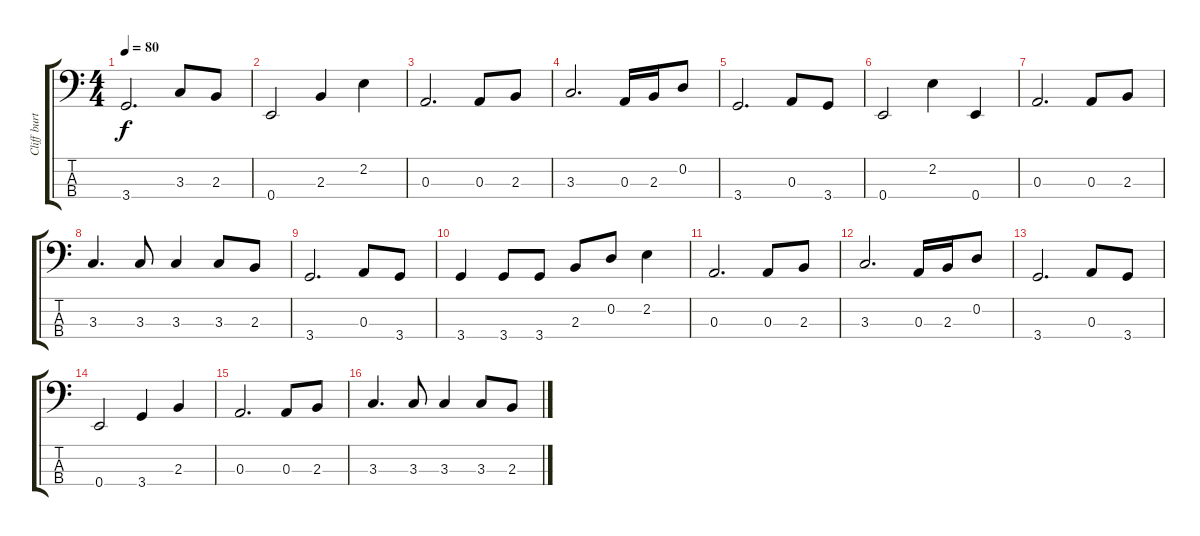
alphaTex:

\track ("Cliff burton" "Cliff burt") {instrument electricbassfinger}
\staff {score tabs}
\tuning (G2 D2 A1 E1) {hide}
\ts (4 4)
\tempo 80
\clef f4
\ks c
3.4.2{d dy f} 3.3.8 2.3.8 |
0.4.2 2.3.4 2.2.4 |
0.3.2{d} 0.3.8 2.3.8 |
3.3.2{d} 0.3.16 2.3.16 0.2.8 |
3.4.2{d} 0.3.8 3.4.8 |
0.4.2 2.2.4 0.4.4 |
0.3.2{d} 0.3.8 2.3.8 |
3.3.4{d} 3.3.8 3.3.4 3.3.8 2.3.8 |
3.4.2{d} 0.3.8 3.4.8 |
3.4.4 3.4.8 3.4.8 2.3.8 0.2.8 2.2.4 |
0.3.2{d} 0.3.8 2.3.8 |
3.3.2{d} 0.3.16 2.3.16 0.2.8 |
3.4.2{d} 0.3.8 3.4.8 |
0.4.2 3.4.4 2.3.4 |
0.3.2{d} 0.3.8 2.3.8 |
3.3.4{d} 3.3.8 3.3.4 3.3.8 2.3.8
